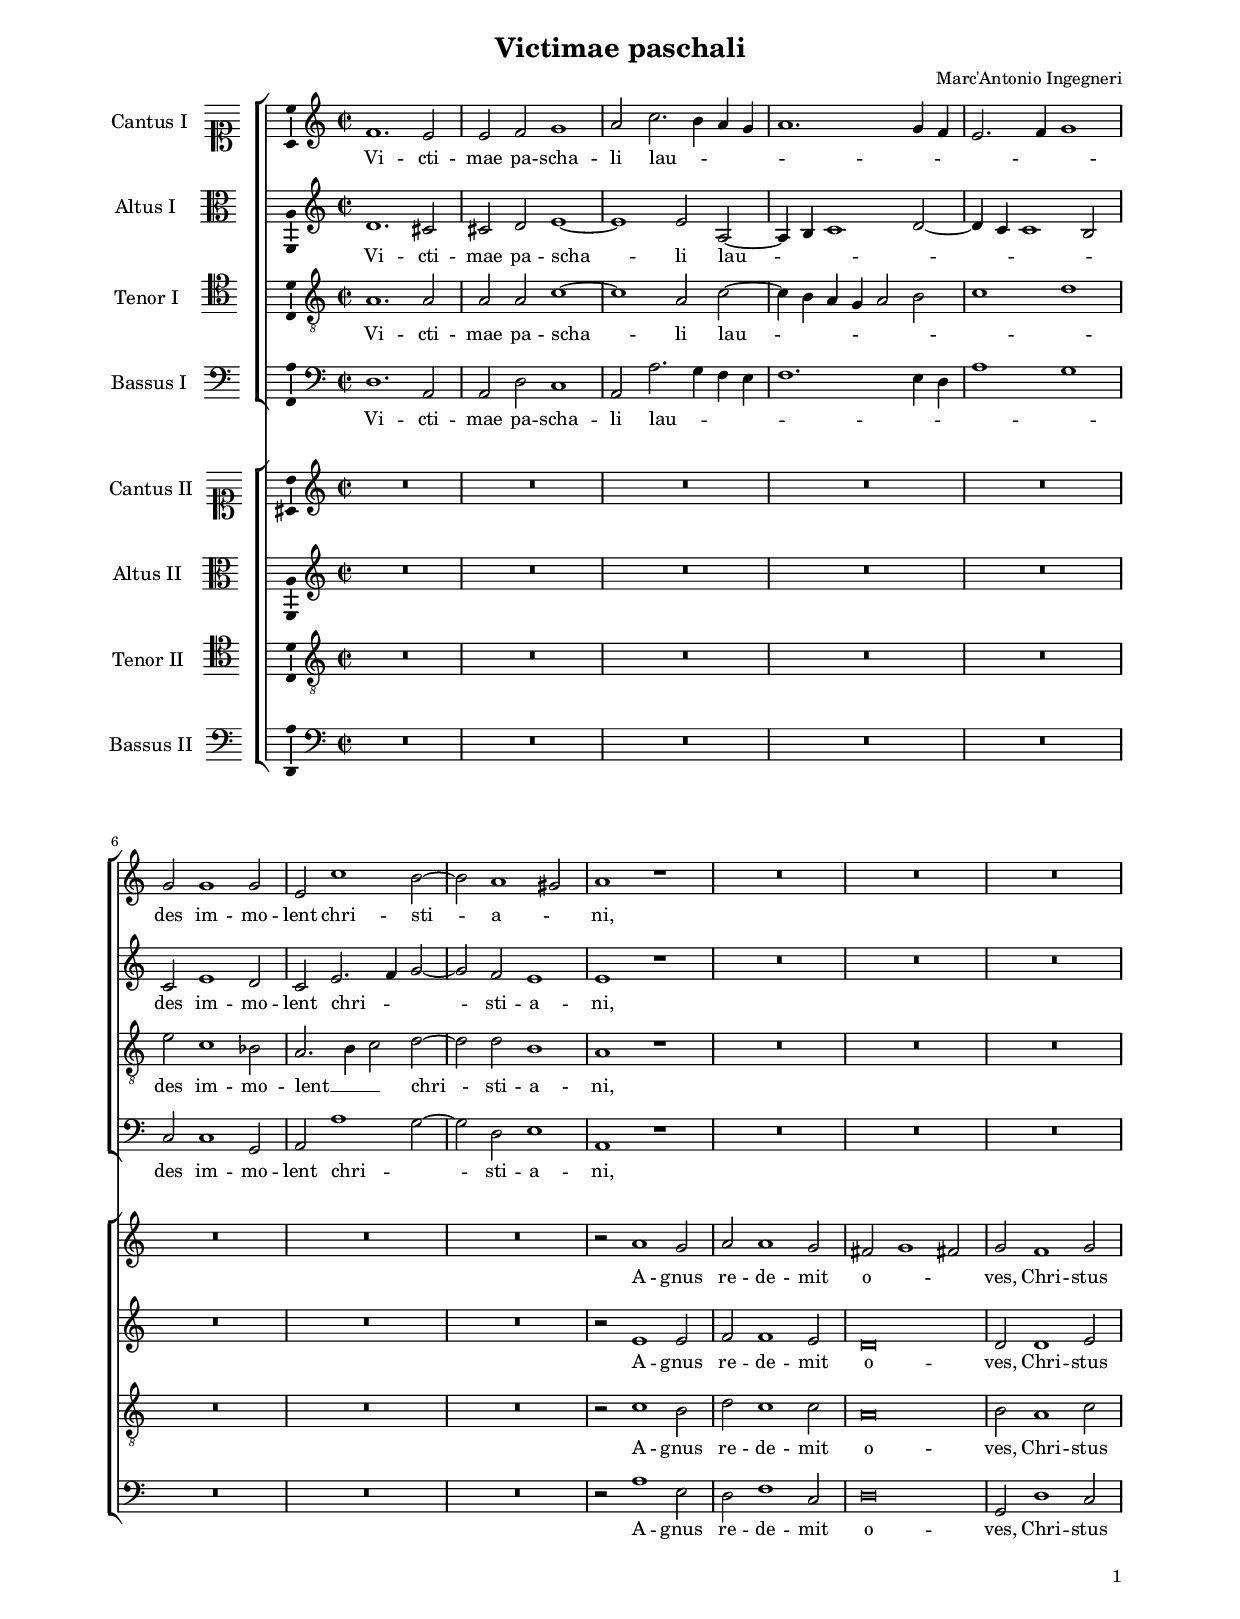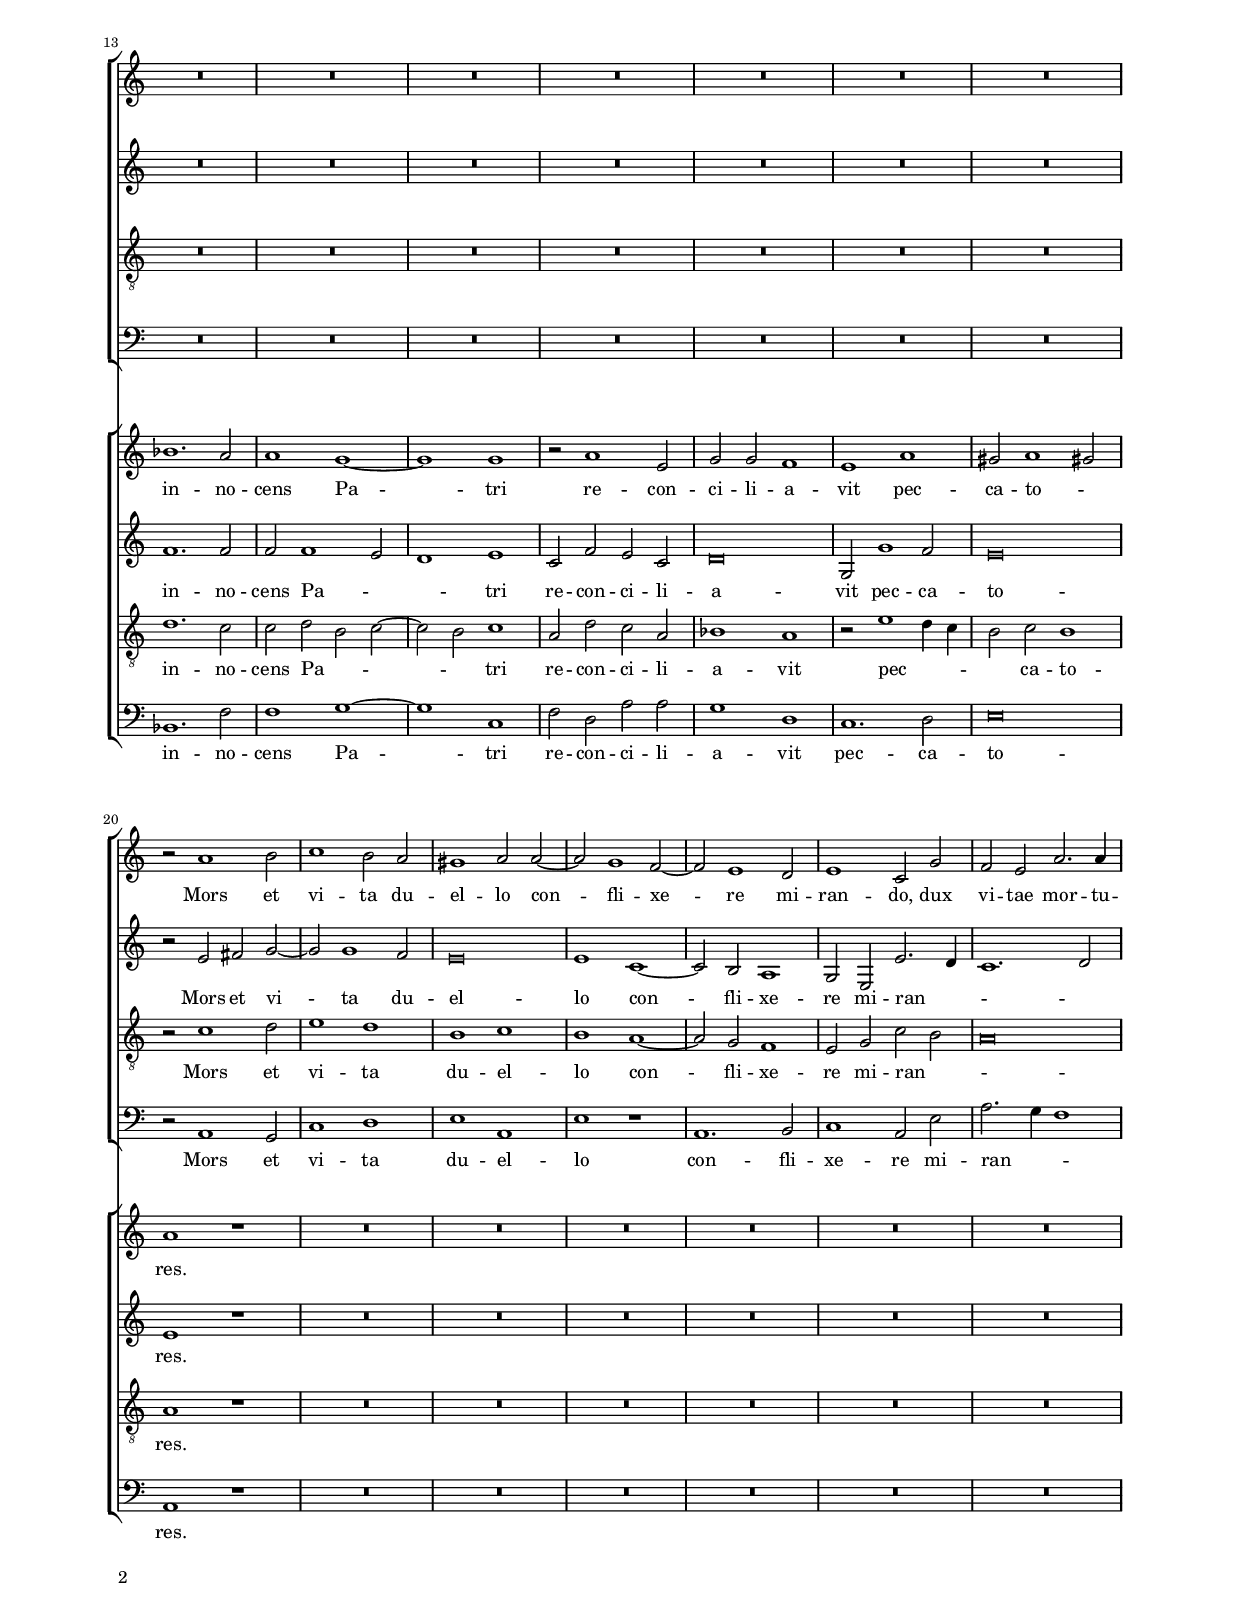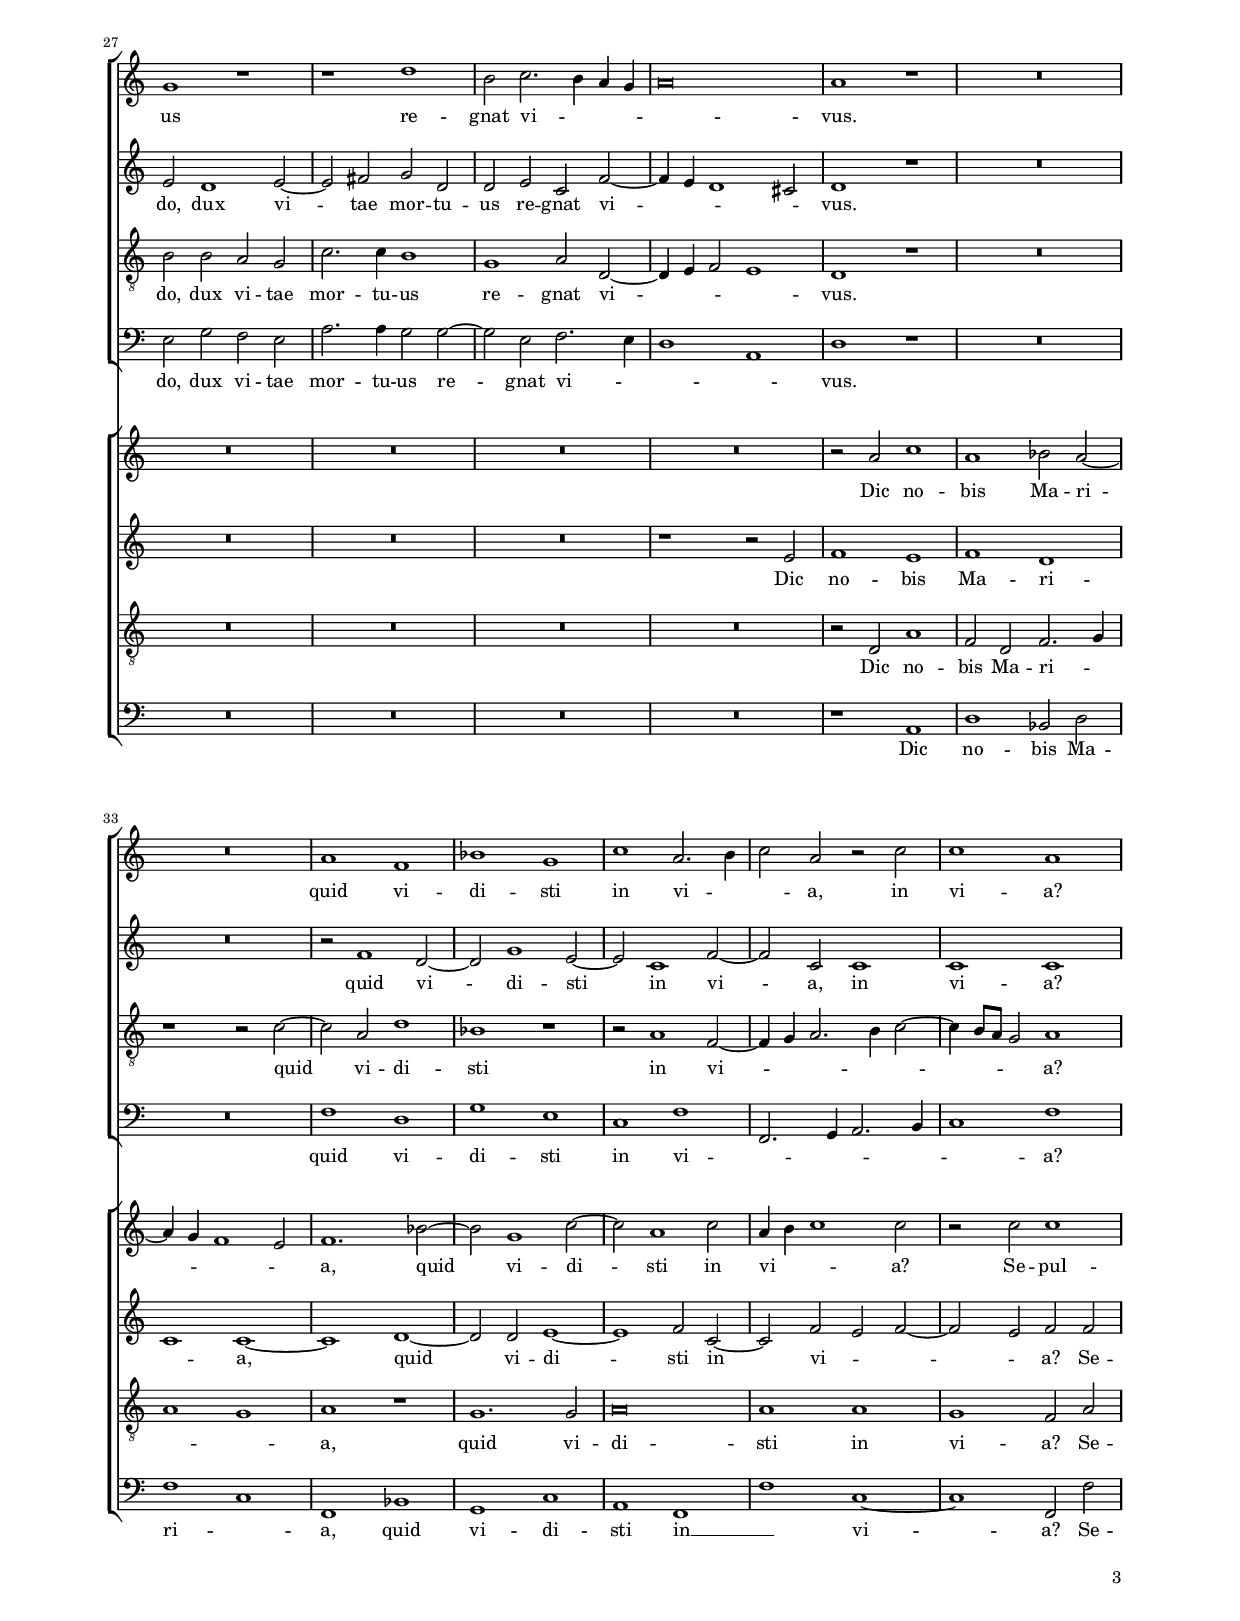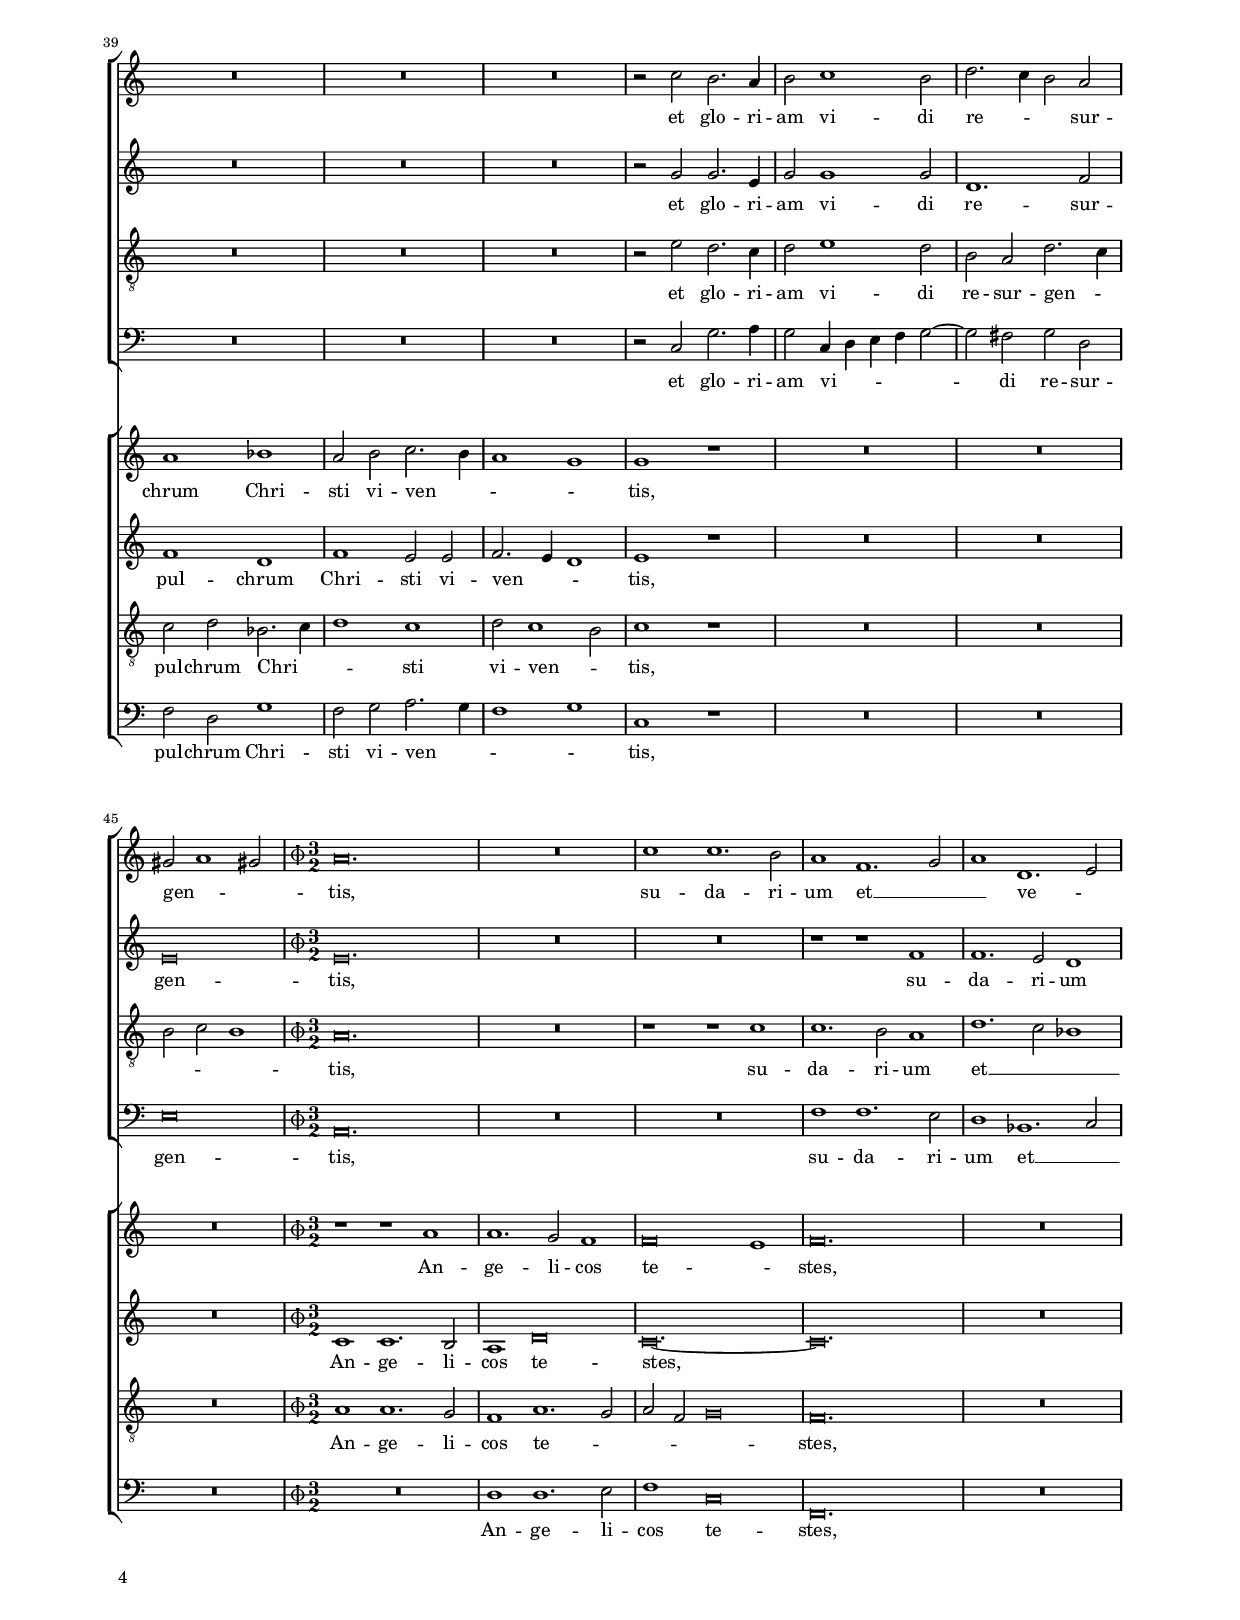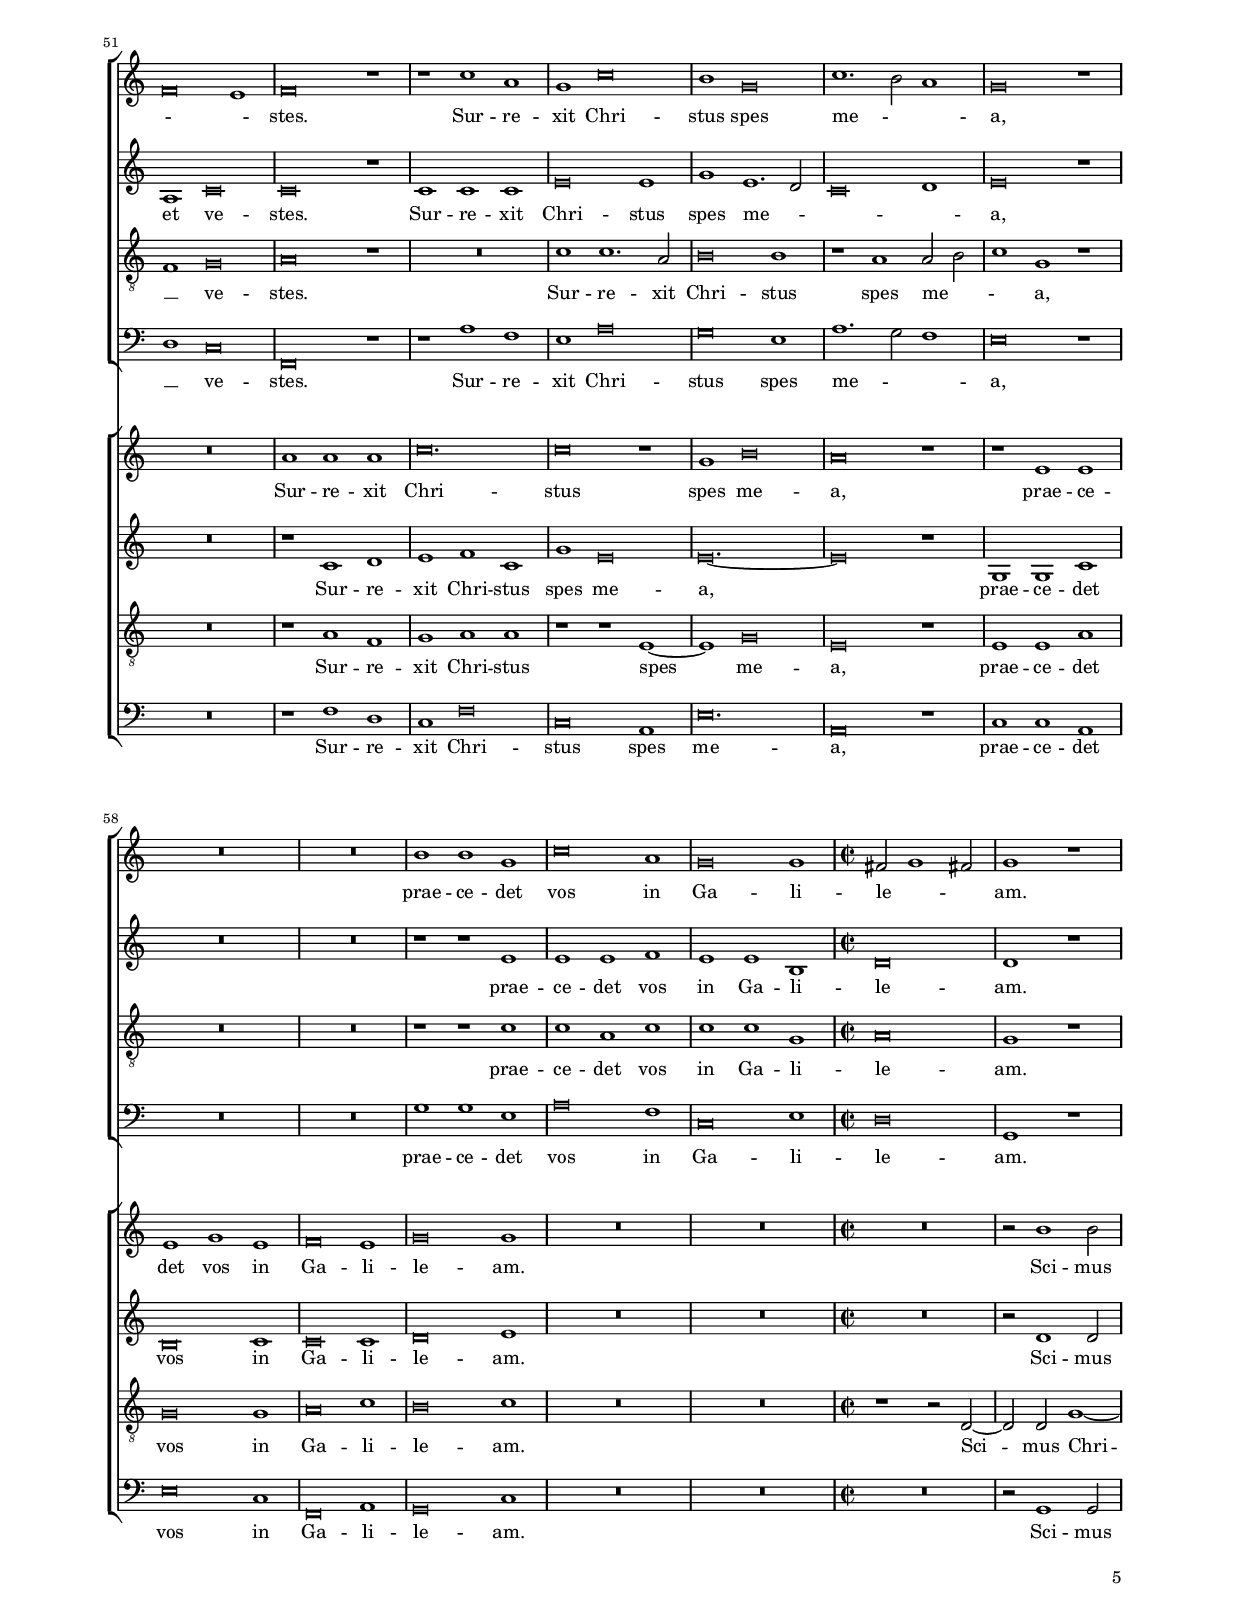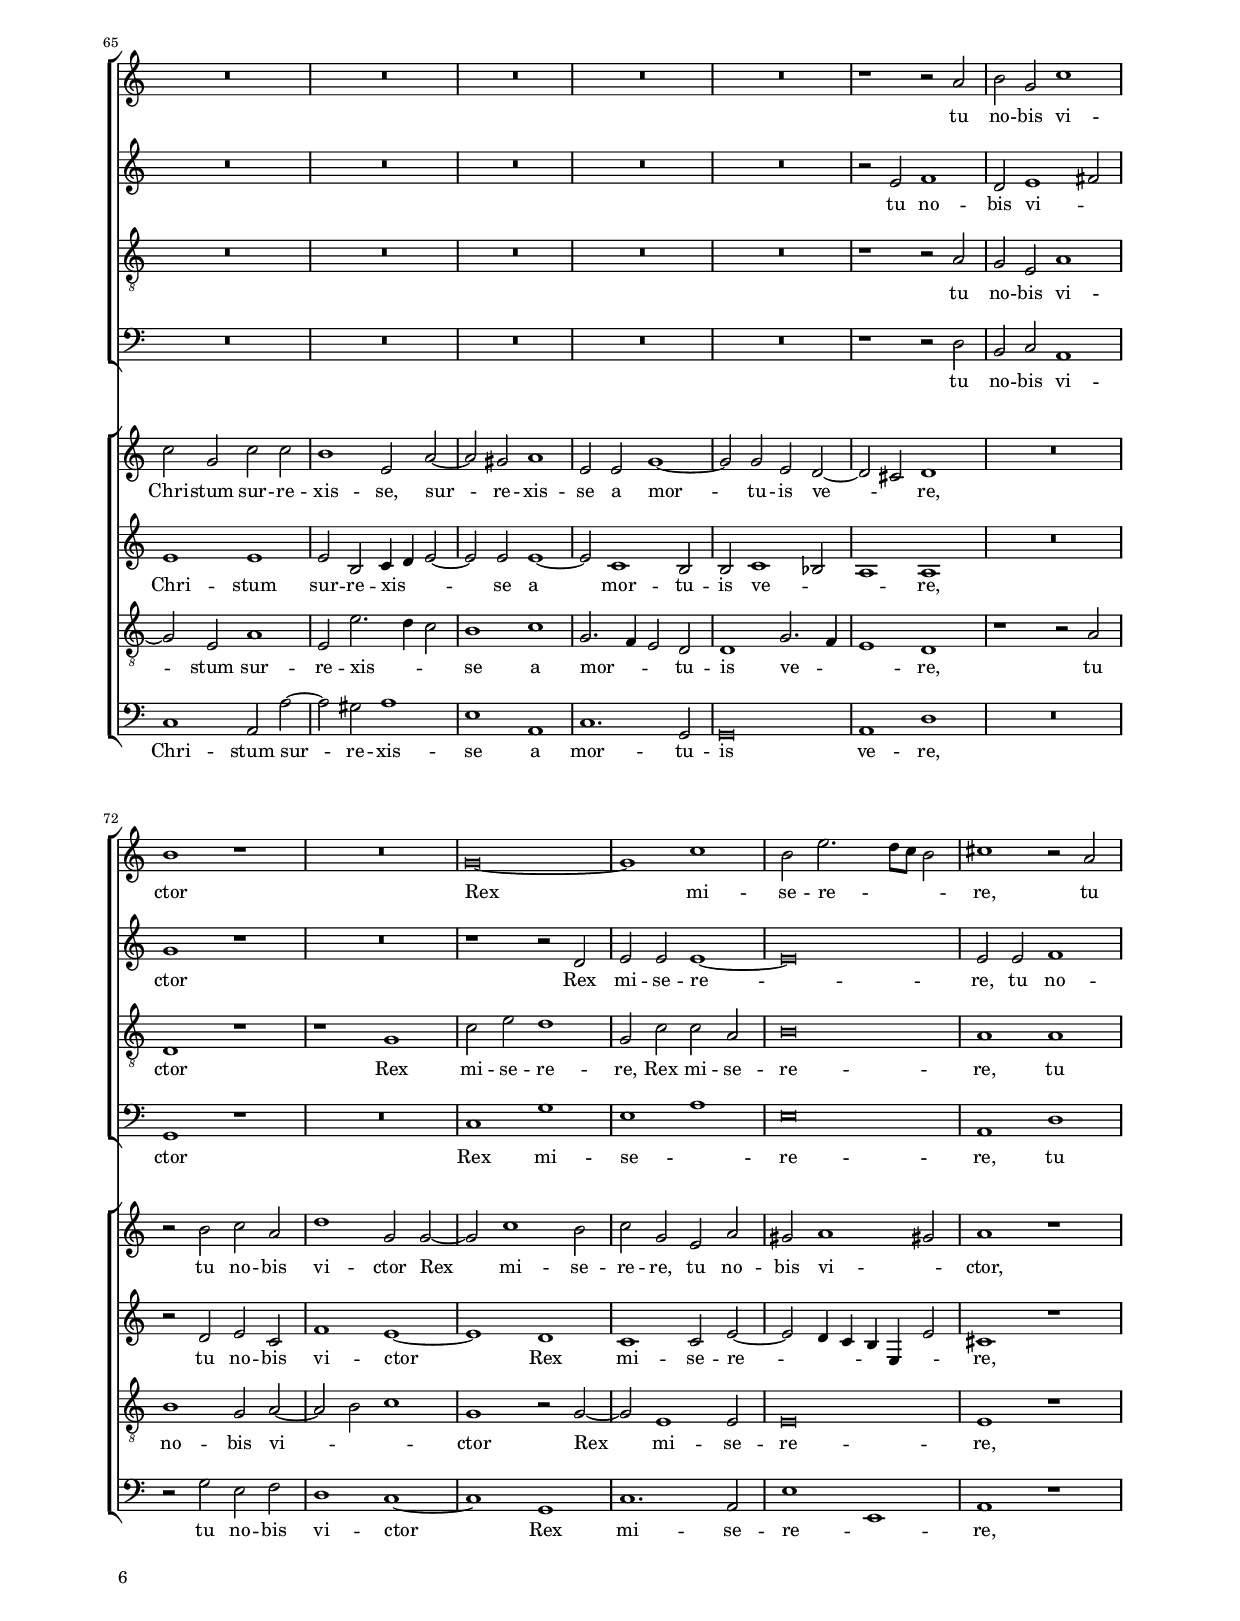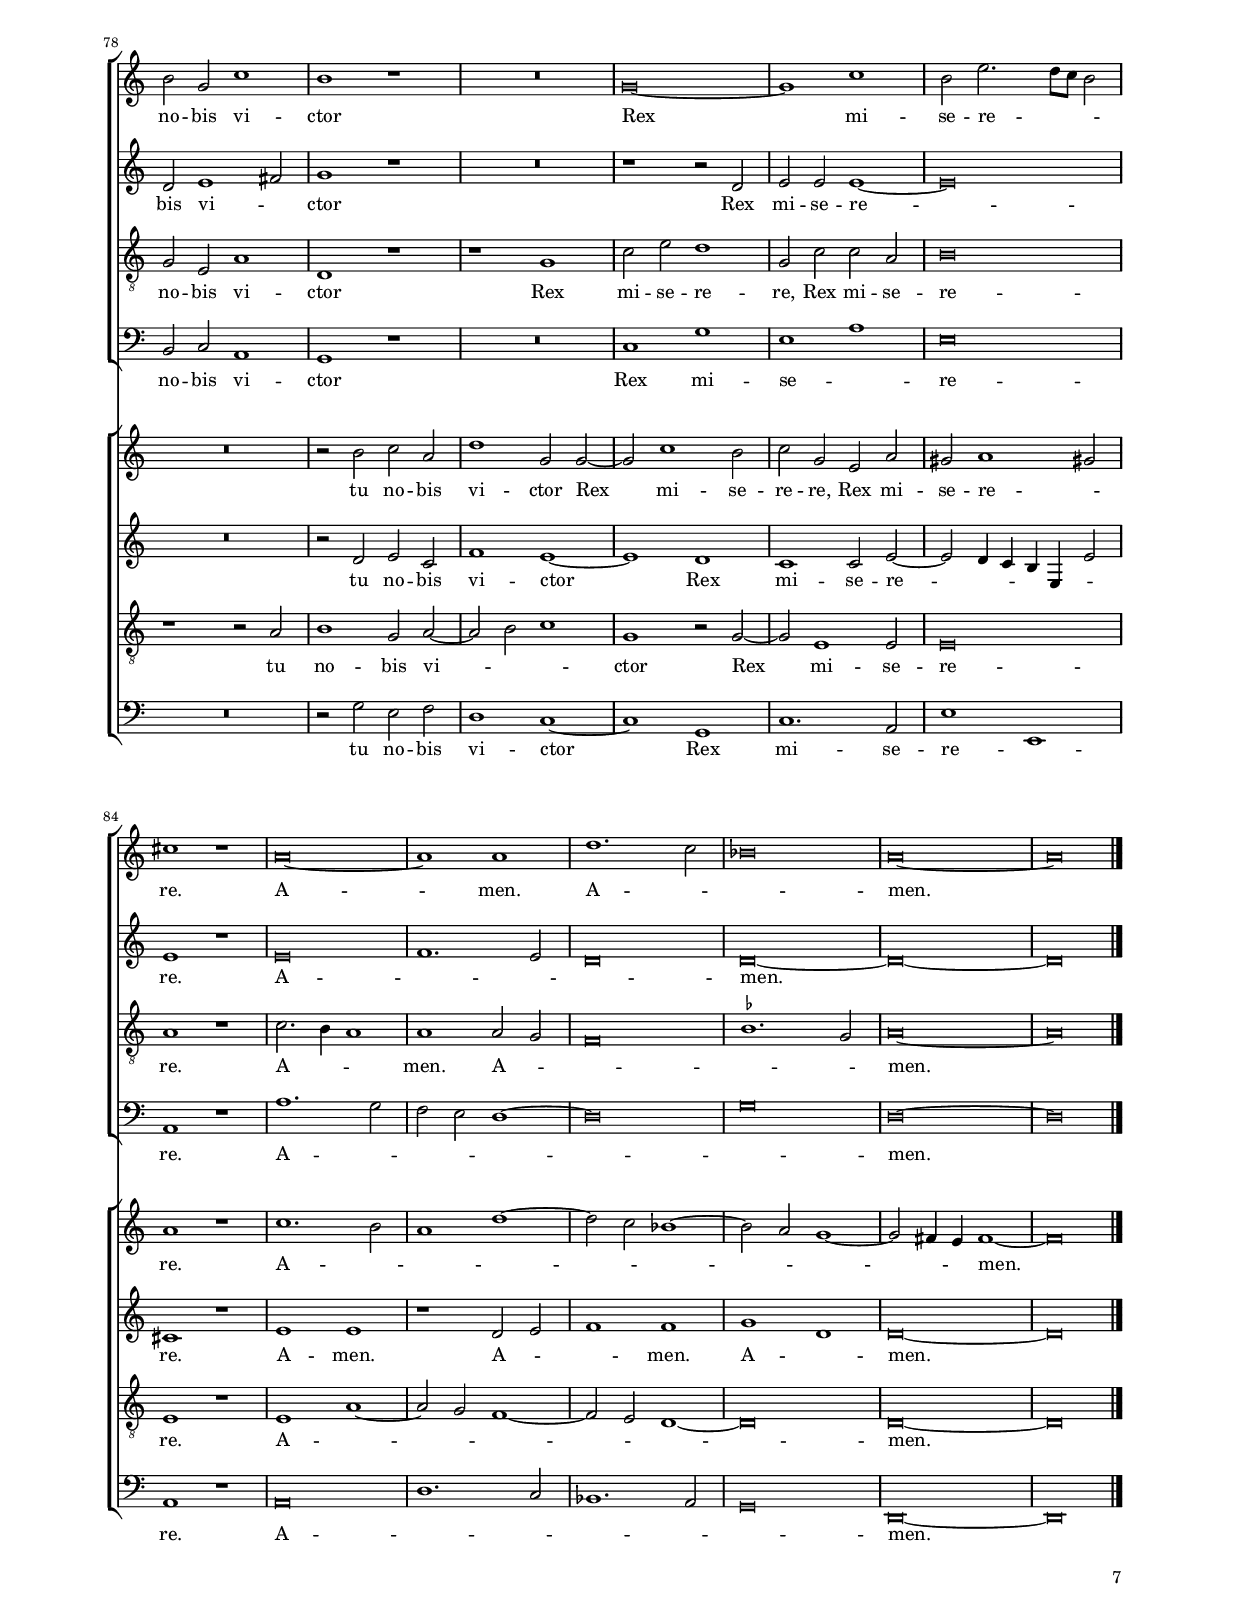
\header 
{
	title="Victimae paschali"
	composer="Marc'Antonio Ingegneri"
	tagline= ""
}

\version "2.24.1"
\language deutsch
#(set-global-staff-size 15)
% #(set-default-paper-size "letter")
#(ly:set-option 'point-and-click #f)


#(define ((double-time-signature glyph a b) grob)
   (grob-interpret-markup grob
          (markup #:override '(baseline-skip . 2.5) #:number
                  (#:line ((markup (#:musicglyph glyph))
                           (#:fontsize -1 #:column (a b)))))))


\paper
	{
	top-margin = 2 \cm
	bottom-margin = 1.4 \cm
	left-margin = 2 \cm
	right-margin = 2 \cm
	print-page-number = ##f
	ragged-bottom = ##f
	ragged-last-bottom = ##t
%   systems-per-page = 2
%   page-count = 6
	system-system-spacing = #'((basic-distance . 18) (minimum-distance . 14) (padding . 7) (strechability . 250))
	oddFooterMarkup=\markup   \fill-line { "" \fromproperty #'page:page-number-string }
	evenFooterMarkup=\markup  \fill-line { \fromproperty #'page:page-number-string "" }
	last-bottom-spacing = #'((basic-distance . 12) (minimum-distance . 7) (padding . 4))
	}


global =  
	{
	\key c \major
	\time 2/2 \set Score.measureLength = #(ly:make-moment 2/1)
	\set Score.tempoHideNote = ##t
	\tempo 2 = 90
	\skip 1*2*45
	\once \override Score.TimeSignature.stencil = #(double-time-signature "timesig.mensural34" "3" "2") \time 3/1
	\tempo 1 = 90
	\skip 1*3*17
	\time 2/2 \set Score.measureLength = #(ly:make-moment 2/1)
	\tempo 2 = 90
	\skip 1*2*28 \bar "|."
	}

	ficta = { \once \set suggestAccidentals = ##t }
	
	forget = #(define-music-function (music) (ly:music?) #{
	\accidentalStyle forget
	$music
	\accidentalStyle default
	#})

	
incipitcantusprimus = \markup { \score {
	{
	\set Staff.instrumentName = \markup { \fontsize #1 "Cantus I" }
	\key c \major
	\clef soprano
	s4 \bar ""
	}
	\layout  {
	raggedright = ##t
	indent = 1.8 \cm
	line-width = 2.4\cm
	\context { \Staff \remove Time_signature_engraver }
	\override Staff.Clef.Y-extent = #'(0 . 0)
	}} \hspace #1 }
      
incipitaltusprimus = \markup { \score {
	{
	\set Staff.instrumentName = \markup { \fontsize #1 "Altus I" }
	\key c \major
	\clef alto
	s4 \bar ""
	}
	\layout  {
	raggedright = ##t
	indent = 1.8 \cm
	line-width = 2.4\cm
	\context { \Staff \remove Time_signature_engraver }
	\override Staff.Clef.Y-extent = #'(0 . 0)
	}} \hspace #1 }
      
incipittenorprimus = \markup { \score {
	{
	\set Staff.instrumentName = \markup { \fontsize #1 "Tenor I" }
	\key c \major
	\clef tenor
	s4 \bar ""
	}
	\layout  {
	raggedright = ##t
	indent = 1.8 \cm
	line-width = 2.4\cm
	\context { \Staff \remove Time_signature_engraver }
	\override Staff.Clef.Y-extent = #'(0 . 0)
	}} \hspace #1 }


incipitbassusprimus = \markup { \score {
	{
	\set Staff.instrumentName = \markup { \fontsize #1 "Bassus I" }
	\key c \major
	\clef bass
	s4 \bar ""
	}
	\layout  {
	raggedright = ##t
	indent = 1.8 \cm
	line-width = 2.4\cm
	\context { \Staff \remove Time_signature_engraver }
	\override Staff.Clef.Y-extent = #'(0 . 0)
	}} \hspace #1 }

incipitcantussecundus = \markup { \score {
	{
	\set Staff.instrumentName = \markup { \fontsize #1 "Cantus II" }
	\key c \major
	\clef soprano
	s4 \bar ""
	}
	\layout  {
	raggedright = ##t
	indent = 1.8 \cm
	line-width = 2.4\cm
	\context { \Staff \remove Time_signature_engraver }
	\override Staff.Clef.Y-extent = #'(0 . 0)
	}} \hspace #1 }


incipitaltussecundus = \markup { \score {
	{
	\set Staff.instrumentName = \markup { \fontsize #1 "Altus II" }
	\key c \major
	\clef alto
	s4 \bar ""
	}
	\layout  {
	raggedright = ##t
	indent = 1.8 \cm
	line-width = 2.4\cm
	\context { \Staff \remove Time_signature_engraver }
	\override Staff.Clef.Y-extent = #'(0 . 0)
	}} \hspace #1 }


incipittenorsecundus = \markup { \score {
	{
	\set Staff.instrumentName = \markup { \fontsize #1 "Tenor II" }
	\key c \major
	\clef tenor
	s4 \bar ""
	}
	\layout  {
	raggedright = ##t
	indent = 1.8 \cm
	line-width = 2.4\cm
	\context { \Staff \remove Time_signature_engraver }
	\override Staff.Clef.Y-extent = #'(0 . 0)
	}} \hspace #1 }	


incipitbassussecundus = \markup { \score {
	{
	\set Staff.instrumentName = \markup { \fontsize #1 "Bassus II" }
	\key c \major
	\clef bass
	s4 \bar ""
	}
	\layout  {
	raggedright = ##t
	indent = 1.8 \cm
	line-width = 2.4\cm
	\context { \Staff \remove Time_signature_engraver }
	\override Staff.Clef.Y-extent = #'(0 . 0)
	}} \hspace #1 }


cantusprimus =  \relative c''
	{
	f,1. e2
	e2 f g1
	a2 c2. h4 a g
	a1. g4 f
%5
	e2. f4 g1 |
	g2 g1 g2
	e2 c'1 h2~
	h2 a1 gis2
	a1 r
%10
	R\breve |
	R\breve
	R\breve
	R\breve
	R\breve
%15
	R\breve |
	R\breve
	R\breve
	R\breve
	R\breve
%20
	r2 a1 h2 |
	c1 h2 a
	gis1 a2 a~
	a2 g1 f2~
	f2 e1 d2
%25
	e1 c2 g' |
	f2 e a2. a4
	g1 r
	r1 d'
	h2 c2. h4 a g
%30
	a\breve |
	a1 r
	R\breve
	R\breve
	a1 f
%35
	b1 g |
	c1 a2. h4
	c2 a r c
	c1 a
	R\breve
%40
	R\breve |
	R\breve
	r2 c h2. a4
	h2 c1 h2
	d2. c4 h2 a
%45
	gis2 a1 gis!2
% Triple time
	a\breve. |
	R\breve.
	c1 c1. h2
	a1 f1. g2
%50
	a1 d,1. e2
	f\breve e1 |
	f\breve r1
	r1 c' a
	g1 c\breve
%55
	h1 g\breve
	c1. h2 a1 |
	g\breve r1
	R\breve.
	R\breve.
%60
	h1 h g
	c\breve a1 |
	g\breve g1
% End of triple time
	fis2 g1 fis!2
	g1 r
%65
	R\breve
	R\breve |
	R\breve
	R\breve
	R\breve
%70
	r1 r2 a
	h2 g c1 |
	h1 r
	R\breve
	g\breve~
%75
	g1 c
	h2 e2. d8 c h2 |
	cis1 r2 a
	h2 g c1
	h1 r
%80
	R\breve
	g\breve~ |
	g1 c
	h2 e2. d8 c h2
	cis1 r
%85
	a\breve~
	a1 a |
	d1. c2
	b\breve
	a\breve~
%90
	a\breve |
	}

altusprimus =  \relative c' 
	{
	d1. cis2
	cis2 d e1~
	e1 e2 a,~
	a4 h c1 d2~
%5
	d4 c c1 h2 |
	c2 e1 d2
	c2 e2. f4 g2~
	g2 f e1
	e1 r
%10
	R\breve |
	R\breve
	R\breve
	R\breve
	R\breve
%15
	R\breve |
	R\breve
	R\breve
	R\breve
	R\breve
%20
	r2 e fis g~ |
	g2 g1 f2
	e\breve
	e1 c~
	c2 h a1
%25
	g2 e e'2. d4 |
	c1. d2
	e2 d1 e2~
	e fis g d
	d2 e c f~
%30
	f4 e d1 cis2 |
	d1 r
	R\breve
	R\breve
	r2 f1 d2~
%35
	d2 g1 e2~ |
	e2 c1 f2~
	f2 c c1
	c1 c
	R\breve
%40
	R\breve |
	R\breve
	r2 g' g2. e4
	g2 g1 g2
	d1. f2
%45
	e\breve |
% Triple time
	e\breve.
	R\breve.
	R\breve.
	r1 r f
%50
	f1. e2 d1 |
	a1 c\breve
	c\breve r1
	c1 c c
	e\breve e1
%55
	g1 e1. d2 |
	c\breve d1
	e\breve r1
	R\breve.
	R\breve.
%60
	r1 r e |
	e1 e f
	e1 e h
% End of triple time
	d\breve
	d1 r
%65
	R\breve |
	R\breve
	R\breve
	R\breve
	R\breve
%70
	r2 e f1 |
	d2 e1 fis2
	g1 r
	R\breve
	r1 r2 d
%75
	e2 e e1~ |
	e\breve
	e2 e f1
	d2 e1 fis2
	g1 r
%80
	R\breve |
	r1 r2 d
	e2 e e1~
	e\breve
	e1 r
%85
	e\breve |
	f1. e2
	d\breve
	d\breve~
	d\breve~
%90
	d\breve |
	}

tenorprimus =  \relative c' 
	{
	a1. a2
	a2 a c1~
	c1 a2 c~
	c4 h a g a2 h
%5
	c1 d |
	e2 c1 b2
	a2. h4 c2 d~
	d2 d h1
	a1 r
%10
	R\breve |
	R\breve
	R\breve
	R\breve
	R\breve
%15
	R\breve |
	R\breve
	R\breve
	R\breve
	R\breve
%20
	r2 c1 d2 |
	e1 d
	h1 c
	h1 a~
	a2 g f1
%25
	e2 g c h |
	a\breve
	h2 h a g
	c2. c4 h1
	g1 a2 d,~
%30
	d4 e f2 e1 |
	d1 r
	R\breve
	r1 r2 c'~
	c2 a d1
%35
	b1 r |
	r2 a1 f2~
	f4 g a2. h4 c2~
	c4 h8 a g2 a1
	R\breve
%40
	R\breve |
	R\breve
	r2 e' d2. c4
	d2 e1 d2
	h2 a d2. c4
%45
	h2 c h1 |
% Triple time
	a\breve.
	R\breve.
	r1 r c
	c1. h2 a1
%50
	d1. c2 b1 |
	f1 g\breve
	a\breve r1
	R\breve.
	c1 c1. a2
%55
	h\breve h1 |
	r1 a a2 h
	c1 g r
	R\breve.
	R\breve.
%60
	r1 r c |
	c1 a c
	c1 c g
% End of triple time
	a\breve
	g1 r
%65
	R\breve |
	R\breve
	R\breve
	R\breve
	R\breve
%70
	r1 r2 a |
	g2 e a1
	d,1 r
	r1 g
	c2 e d1
%75
	g,2 c c a |
	h\breve
	a1 a
	g2 e a1
	d,1 r
%80
	r1 g |
	c2 e d1
	g,2 c c a
	h\breve
	a1 r
%85
	c2. h4 a1 |
	a1 a2 g
	f\breve
	\ficta b1. g2
	a\breve~
%90
	a\breve |
	}

bassusprimus  =  \relative c 
	{
	d1. a2
	a2 d c1
	a2 a'2. g4 f e
	f1. e4 d
%5
	a'1 g |
	c,2 c1 g2
	a2 a'1 g2~
	g2 d e1
	a,1 r
%10
	R\breve |
	R\breve
	R\breve
	R\breve
	R\breve
%15
	R\breve |
	R\breve
	R\breve
	R\breve
	R\breve
%20
	r2 a1 g2 |
	c1 d
	e1 a,
	e'1 r
	a,1. h2
%25
	c1 a2 e' |
	a2. g4 f1
	e2 g f e
	a2. a4 g2 g~
	g2 e f2. e4
%30
	d1 a |
	d1 r
	R\breve
	R\breve
	f1 d
%35
	g1 e |
	c1 f
	f,2. g4 a2. h4
	c1 f
	R\breve
%40
	R\breve |
	R\breve
	r2 c g'2. a4
	g2 c,4 d e f g2~
	g2 fis g d
%45
	e\breve |
% Triple time
	a,\breve.
	R\breve.
	R\breve.
	f'1 f1. e2
%50
	d1 b1. c2 |
	d1 c\breve
	f,\breve r1
	r1 a' f
	e1 a\breve
%55
	g\breve e1 |
	a1. g2 f1
	e\breve r1
	R\breve.
	R\breve.
%60
	g1 g e |
	a\breve f1
	c\breve e1
% End of triple time
	d\breve
	g,1 r
%65
	R\breve |
	R\breve
	R\breve
	R\breve
	R\breve
%70
	r1 r2 d' |
	h2 c a1
	g1 r
	R\breve
	c1 g'
%75
	e1 a |
	e\breve
	a,1 d
	h2 c a1
	g1 r
%80
	R\breve |
	c1 g'
	e1 a
	e\breve
	a,1 r
%85
	a'1. g2 |
	f2 e d1~
	d\breve
	g\breve
	d\breve~
%90
	d\breve |
	}

cantussecundus =  \relative c''
	{
	R\breve
	R\breve
	R\breve
	R\breve
%5
	R\breve |
	R\breve
	R\breve
	R\breve
	r2 a1 g2
%10
	a2 a1 g2 |
	fis2 g1 fis!2
	g2 f1 g2
	b1. a2
	a1 g~
%15
	g1 g |
	r2 a1 e2
	g2 g f1
	e1 a
	gis2 a1 gis!2
%20
	a1 r |
	R\breve
	R\breve
	R\breve
	R\breve
%25
	R\breve |
	R\breve
	R\breve
	R\breve
	R\breve
%30
	R\breve |
	r2 a c1
	a1 b2 a~
	a4 g f1 e2
	f1. b2~
%35
	b2 g1 c2~ |
	c2 a1 c2
	a4 h c1 c2
	r2 c c1
	a1 b
%40
	a2 h c2. h4 |
	a1 g
	g1 r
	R\breve
	R\breve
%45
	R\breve |
% Triple time
	r1 r a
	a1. g2 f1
	f\breve e1
	f\breve.
%50
	R\breve. |
	R\breve.
	a1 a a
	c\breve.
	c\breve r1
%55
	g1 h\breve |
	a\breve r1
	r1 e e
	e1 g e
	f\breve e1
%60
	g\breve g1 |
	R\breve.
	R\breve.
% End of triple time
	R\breve
	r2 h1 h2
%65
	c2 g c c |
	h1 e,2 a~
	a2 gis a1
	e2 e g1~
	g2 g e d~
%70
	d2 cis d1 |
	R\breve
	r2 h' c a
	d1 g,2 g~
	g2 c1 h2
%75
	c2 g e a |
	gis2 a1 gis!2
	a1 r
	R\breve
	r2 h c a
%80
	d1 g,2 g~ |
	g2 c1 h2
	c2 g e a
	gis2 a1 gis!2
	a1 r
%85
	c1. h2 |
	a1 d~
	d2 c b1~
	b2 a g1~
	g2 fis4 e fis1~
%90
	fis\breve |
	}

altussecundus =  \relative c'
	{
	R\breve
	R\breve
	R\breve
	R\breve
%5
	R\breve |
	R\breve
	R\breve
	R\breve
	r2 e1 e2
%10
	f2 f1 e2 |
	d\breve
	d2 d1 e2
	f1. f2
	f2 f1 e2
%15
	d1 e |
	c2 f e c
	d\breve
	g,2 g'1 f2
	e\breve
%20
	e1 r |
	R\breve
	R\breve
	R\breve
	R\breve
%25
	R\breve |
	R\breve
	R\breve
	R\breve
	R\breve
%30
	r1 r2 e |
	f1 e
	f1 d
	c1 c~
	c1 d~
%35
	d2 d e1~ |
	e1 f2 c~
	c2 f e f~
	f2 e f f
	f1 d
%40
	f1 e2 e |
	f2. e4 d1
	e1 r
	R\breve
	R\breve
%45
	R\breve |
% Triple time
	c1 c1. h2
	a1 d\breve
	c\breve.~
	c\breve.
%50
	R\breve. |
	R\breve.
	r1 c d
	e1 f c
	g'1 e\breve
%55
	e\breve.~
	e\breve r1
	g,1 g c
	h\breve c1
	c\breve c1
%60
	d\breve e1 |
	R\breve.
	R\breve.
% End of triple time
	R\breve
	r2 d1 d2
%65
	e1 e |
	e2 h c4 d e2~
	e2 e e1~
	e2 c1 h2
	h2 c1 b2
%70
	a1 a |
	R\breve
	r2 d e c
	f1 e~
	e1 d
%75
	c1 c2 e~ |
	e2 d4 c h e, e'2
	cis1 r
	R\breve
	r2 d e c
%80
	f1 e~ |
	e1 d
	c1 c2 e~
	e2 d4 c h e, e'2
	cis1 r
%85
	e1 e |
	r1 d2 e
	f1 f
	g1 d
	d\breve~
%90
	d\breve |
    }

tenorsecundus =  \relative c'
	{
	R\breve
	R\breve
	R\breve
	R\breve
%5
	R\breve |
	R\breve
	R\breve
	R\breve
	r2 c1 h2
%10
	d2 c1 c2 |
	a\breve
	h2 a1 c2
	d1. c2
	c2 d h c~
%15
	c2 h c1 |
	a2 d c a
	b1 a
	r2 e'1 d4 c
	h2 c h1
%20
	a1 r |
	R\breve
	R\breve
	R\breve
	R\breve
%25
	R\breve |
	R\breve
	R\breve
	R\breve
	R\breve
%30
	R\breve |
	r2 d, a'1
	f2 d f2. g4
	a1 g
	a1 r
%35
	g1. g2 |
	a\breve
	a1 a
	g1 f2 a
	c2 d b2. c4
%40
	d1 c |
	d2 c1 h2
	c1 r
	R\breve
	R\breve
%45
	R\breve |
% Triple time
	a1 a1. g2
	f1 a1. g2
	a2 f g\breve
	f\breve.
%50
	R\breve. |
	R\breve.
	r1 a f
	g1 a a
	r1 r e~
%55
	e1 g\breve |
	e\breve r1
	e1 e a
	g\breve g1
	a\breve c1
%60
	h\breve c1 |
	R\breve.
	R\breve.
% End of triple time
	r1 r2 d,~
	d2 d g1~
%65
	g2 e a1 |
	e2 e'2. d4 c2
	h1 c
	g2. f4 e2 d
	d1 g2. f4
%70
	e1 d |
	r1 r2 a'
	h1 g2 a~
	a2 h c1
	g1 r2 g~
%75
	g2 e1 e2 |
	e\breve
	e1 r
	r1 r2 a
	h1 g2 a~
%80
	a2 h c1 |
	g1 r2 g~
	g2 e1 e2
	e\breve
	e1 r
%85
	e1 a~ |
	a2 g f1~
	f2 e d1~
	d\breve
	d\breve~
%90
	d\breve |	
	}

bassussecundus =  \relative c
	{
	R\breve
	R\breve
	R\breve
	R\breve
%5
	R\breve |
	R\breve
	R\breve
	R\breve
	r2 a'1 e2
%10
	d2 f1 c2 |
	d\breve
	g,2 d'1 c2
	b1. f'2
	f1 g~
%15
	g1 c, |
	f2 d a'2 a
	g1 d
	c1. d2
	e\breve
%20
	a,1 r |
	R\breve
	R\breve
	R\breve
	R\breve
%25
	R\breve |
	R\breve
	R\breve
	R\breve
	R\breve
%30
	R\breve |
	r1 a
	d1 b2 d
	f1 c
	f,1 b
%35
	g1 c |
	a1 f
	f'1 c~
	c1 f,2 f'
	f2 d g1
%40
	f2 g a2. g4 |
	f1 g
	c,1 r
	R\breve
	R\breve
%45
	R\breve |
% Triple time
	R\breve.
	d1 d1. e2
	f1 c\breve
	f,\breve.
%50
	R\breve. |
	R\breve.
	r1 f' d
	c1 f\breve
	c\breve a1
%55
	e'\breve. |
	a,\breve r1
	c1 c a
	e'\breve c1
	f,\breve a1
%60
	g\breve c1 |
	R\breve.
	R\breve.
% End of triple time
	R\breve
	r2 g1 g2
%65
	c1 a2 a'~ |
	a2 gis a1
	e1 a,
	c1. g2
	g\breve
%70
	a1 d |
	R\breve
	r2 g e f
	d1 c~
	c1 g
%75
	c1. a2 |
	e'1 e,
	a1 r
	R\breve
	r2 g' e f
%80
	d1 c~ |
	c1 g
	c1. a2
	e'1 e,
	a1 r
%85
	a\breve |
	d1. c2
	b1. a2
	g\breve
	d\breve~
%90
	d\breve |
	}


lyricscantusprimus = \lyricmode {
	Vi -- cti -- mae pa -- scha -- li lau -- _ _ _ _ _ _ _ _ _ des im -- mo -- lent chri -- sti -- a -- _ ni,
	Mors et vi -- ta du -- el -- lo con -- fli -- xe -- re mi -- ran -- do,
	dux vi -- tae mor -- tu -- us re -- gnat vi -- _ _ _ _ vus.
	quid vi -- di -- sti in vi -- _ _ a,
	in vi -- a?
	et glo -- ri -- am vi -- di re -- _ _ sur -- gen -- _ _ tis,
	su -- da -- ri -- um et __ _ _ ve -- _ _ _ stes.
	Sur -- re -- xit Chri -- stus spes me -- _ _ a,
	prae -- ce -- det vos in Ga -- li -- le -- _ _ am.
	tu no -- bis vi -- ctor Rex mi -- se -- re -- _ _ _ re,
	tu no -- bis vi -- ctor Rex mi -- se -- re -- _ _ _ re.
	A -- men. A -- _ _ men.
	}


lyricsaltusprimus = \lyricmode {
	Vi -- cti -- mae pa -- scha -- li lau -- _ _ _ _ _ _ des im -- mo -- lent chri -- _ _ sti -- a -- ni,
	Mors et vi -- ta du -- el -- lo con -- fli -- xe -- re mi -- ran -- _ _ _ do,
	dux vi -- tae mor -- tu -- us re -- gnat vi -- _ _ _ vus.
	quid vi -- di -- sti in vi -- a,
	in vi -- a?
	et glo -- ri -- am vi -- di re -- sur -- gen -- tis,
	su -- da -- ri -- um et ve -- stes.
	Sur -- re -- xit Chri -- stus spes me -- _ _ _ a,
	prae -- ce -- det vos in Ga -- li -- le -- am.
	tu no -- bis vi -- _ ctor Rex mi -- se -- re -- re,
	tu no -- bis vi -- _ ctor Rex mi -- se -- re -- re.
	A -- _ _ _ men.
	}


lyricstenorprimus = \lyricmode {
	Vi -- cti -- mae pa -- scha -- li lau -- _ _ _ _ _ _ _ des im -- mo -- lent __ _ _ chri -- sti -- a -- ni,
	Mors et vi -- ta du -- el -- lo con -- fli -- xe -- re mi -- ran -- _ _ do,
	dux vi -- tae mor -- tu -- us re -- gnat vi -- _ _ _ vus.
	quid vi -- di -- sti in vi -- _ _ _ _ _ _ _ a?
	et glo -- ri -- am vi -- di re -- sur -- gen -- _ _ _ _ tis,
	su -- da -- ri -- um et __ _ _ _ ve -- stes.
	Sur -- re -- xit Chri -- stus spes me -- _ _ a,
	prae -- ce -- det vos in Ga -- li -- le -- am.
	tu no -- bis vi -- ctor Rex mi -- se -- re -- re,
	Rex mi -- se -- re -- re,
	tu no -- bis vi -- ctor Rex mi -- se -- re -- re,
	Rex mi -- se -- re -- re.
	A -- _ _ men. A -- _ _ _ _ men.
	}


lyricsbassusprimus = \lyricmode {
	Vi -- cti -- mae pa -- scha -- li lau -- _ _ _ _ _ _ _ _ des im -- mo -- lent chri -- _ sti -- a -- ni,
	Mors et vi -- ta du -- el -- lo con -- fli -- xe -- re mi -- ran -- _ _ do,
	dux vi -- tae mor -- tu -- us re -- gnat vi -- _ _ _ vus.
	quid vi -- di -- sti in vi -- _ _ _ _ _ a?
	et glo -- ri -- am vi -- _ _ _ _ di re -- sur -- gen -- tis,
	su -- da -- ri -- um et __ _ _ ve -- stes.
	Sur -- re -- xit Chri -- stus spes me -- _ _ a,
	prae -- ce -- det vos in Ga -- li -- le -- am.
	tu no -- bis vi -- ctor Rex mi -- se -- _ re -- re,
	tu no -- bis vi -- ctor Rex mi -- se -- _ re -- re.
	A -- _ _ _ _ _ men.
	}


lyricscantussecundus = \lyricmode {
	A -- gnus re -- de -- mit o -- _ _ ves,
	Chri -- stus in -- no -- cens Pa -- tri re -- con -- ci -- li -- a -- vit pec -- ca -- to -- _ res.
	Dic no -- bis Ma -- ri -- _ _ _ a, quid vi -- di -- sti in vi -- _ _ a?
	Se -- pul -- chrum Chri -- sti vi -- ven -- _ _ _ tis,
	An -- ge -- li -- cos te -- _ stes,
	Sur -- re -- xit Chri -- stus spes me -- a,
	prae -- ce -- det vos in Ga -- li -- le -- am.
	Sci -- mus Chri -- stum sur -- re -- xis -- se,
	sur -- re -- xis -- se a mor -- tu -- is ve -- _ re,
	tu no -- bis vi -- ctor Rex mi -- se -- re -- re,
	tu no -- bis vi -- _ ctor,
	tu no -- bis vi -- ctor Rex mi -- se -- re -- re,
	Rex mi -- se -- re -- _ re.
	A -- _ _ _ _ _ _ _ _ _ men.
	}


lyricsaltussecundus = \lyricmode {
	A -- gnus re -- de -- mit o -- ves,
	Chri -- stus in -- no -- cens Pa -- _ _ tri re -- con -- ci -- li -- a -- vit pec -- ca -- to -- res.
	Dic no -- bis Ma -- ri -- _ a, quid vi -- di -- sti in vi -- _ _ _ a?
	Se -- pul -- chrum Chri -- sti vi -- ven -- _ _ tis,
	An -- ge -- li -- cos te -- stes,
	Sur -- re -- xit Chri -- stus spes me -- a,
	prae -- ce -- det vos in Ga -- li -- le -- am.
	Sci -- mus Chri -- stum sur -- re -- xis -- _ _ se a mor -- tu -- is ve -- _ _ re,
	tu no -- bis vi -- ctor Rex mi -- se -- re -- _ _ _ _ _ re,
	tu no -- bis vi -- ctor Rex mi -- se -- re -- _ _ _ _ _ re.
	A -- men. A -- _ _ men. A -- _ men.
	}
	

lyricstenorsecundus = \lyricmode {
	A -- gnus re -- de -- mit o -- ves,
	Chri -- stus in -- no -- cens Pa -- _ _ _ tri re -- con -- ci -- li -- a -- vit pec -- _ _ _ ca -- to -- res.
	Dic no -- bis Ma -- ri -- _ _ _ a, quid vi -- di -- sti in vi -- a?
	Se -- pul -- chrum Chri -- _ _ sti vi -- ven -- _ tis,
	An -- ge -- li -- cos te -- _ _ _ _ stes,
	Sur -- re -- xit Chri -- stus spes me -- a,
	prae -- ce -- det vos in Ga -- li -- le -- am.
	Sci -- mus Chri -- stum sur -- re -- xis -- _ _ se a mor -- _ _ tu -- is ve -- _ _ re,
	tu no -- bis vi -- _ _ ctor Rex mi -- se -- re -- re,
	tu no -- bis vi -- _ _ ctor Rex mi -- se -- re -- re.
	A -- _ _ _ _ _ men.
	}


lyricsbassussecundus = \lyricmode {
	A -- gnus re -- de -- mit o -- ves,
	Chri -- stus in -- no -- cens Pa -- tri re -- con -- ci -- li -- a -- vit pec -- ca -- to -- res.
	Dic no -- bis Ma -- ri -- _ a, quid vi -- di -- sti in __ _ vi -- a?
	Se -- pul -- chrum Chri -- sti vi -- ven -- _ _ _ tis,
	An -- ge -- li -- cos te -- stes,
	Sur -- re -- xit Chri -- stus spes me -- a,
	prae -- ce -- det vos in Ga -- li -- le -- am.
	Sci -- mus Chri -- stum sur -- re -- xis -- se a mor -- tu -- is ve -- re,
	tu no -- bis vi -- ctor Rex mi -- se -- re -- _ re,
	tu no -- bis vi -- ctor Rex mi -- se -- re -- _ re.
	A -- _ _ _ _ _ men.
	}


\score
{	
    \transpose c c {
	
<<
	\new ChoirStaff \with { \override StaffGrouper.staffgroup-staff-spacing.basic-distance = #15 
				\override StaffGrouper.staff-staff-spacing.basic-distance = #12 }
	<<
	
	\new Staff << \global
	\new Voice="v1" {
		\set Staff.instrumentName=\incipitcantusprimus
		\set Staff.midiInstrument = "reed organ"
		\clef violin
		\cantusprimus }
	\new Lyrics \lyricsto "v1" {\lyricscantusprimus }
	>>
	
	\new Staff << \global
	\new Voice="v2" {
		\set Staff.instrumentName=\incipitaltusprimus
		\set Staff.midiInstrument = "reed organ"
		\clef violin % "G_8"
		\altusprimus }
	\new Lyrics \lyricsto "v2" {\lyricsaltusprimus }
	>>
	
	\new Staff << \global
	\new Voice="v3" {
		\set Staff.instrumentName=\incipittenorprimus
		\set Staff.midiInstrument = "reed organ"
		\clef "G_8"
		\tenorprimus }
	\new Lyrics \lyricsto "v3" {\lyricstenorprimus }
	>>
	
	\new Staff << \global
	\new Voice="v4" {
		\set Staff.instrumentName=\incipitbassusprimus
		\set Staff.midiInstrument = "reed organ"
		\clef bass 
		\bassusprimus }
	\new Lyrics \lyricsto "v4" {\lyricsbassusprimus}
	>>
	>>
	
	\new ChoirStaff \with { \override StaffGrouper.staff-staff-spacing.basic-distance = #12 }
	<<
	
	\new Staff << \global
	\new Voice="v5" {
		\set Staff.instrumentName=\incipitcantussecundus
		\set Staff.midiInstrument = "church organ"
		\clef violin
		\cantussecundus }
	\new Lyrics \lyricsto "v5" {\lyricscantussecundus }
	>>
	
	\new Staff << \global
	\new Voice="v6" {
		\set Staff.instrumentName=\incipitaltussecundus
		\set Staff.midiInstrument = "church organ"
		\clef violin % "G_8"
		\altussecundus }
	\new Lyrics \lyricsto "v6" {\lyricsaltussecundus }
	>>
	
	\new Staff << \global
	\new Voice="v7" {
		\set Staff.instrumentName=\incipittenorsecundus
		\set Staff.midiInstrument = "church organ"
		\clef "G_8"
		\tenorsecundus }
	\new Lyrics \lyricsto "v7" {\lyricstenorsecundus }
	>>
	
	\new Staff << \global
	\new Voice="v8" {
		\set Staff.instrumentName=\incipitbassussecundus
		\set Staff.midiInstrument = "church organ"
		\clef bass 
		\bassussecundus }
	\new Lyrics \lyricsto "v8" {\lyricsbassussecundus}
	>>
	>>
>>
	} % transpose

\layout
	{
	indent = 2.5 \cm
%	\context { \Lyrics \override VerticalAxisGroup.nonstaff-relatedstaff-spacing.padding = #2 }
%	\context { \Lyrics \override LyricText.font-size = #1 }
	\context { \Score \override BarNumber.padding = #2 }
	\context { \Voice \override NoteHead.style = #'baroque }
	\context { \Staff \consists Ambitus_engraver }
	\context { \Staff \override TimeSignature.break-visibility = #end-of-line-invisible }
	}

\midi
	{
	}
      
}

% EOF
